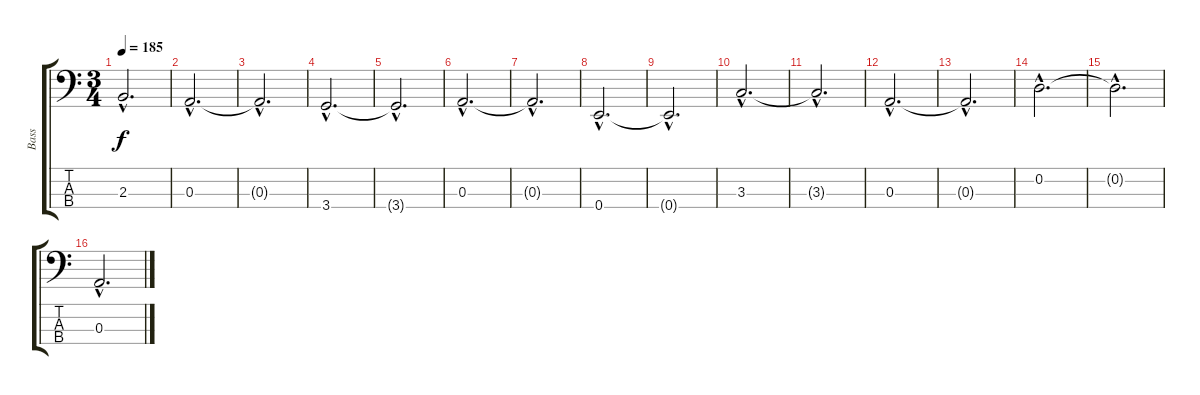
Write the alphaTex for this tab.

\track ("Bass" "Bass") {instrument electricbassfinger}
\staff {score tabs}
\tuning (G2 D2 A1 E1) {hide}
\ts (3 4)
\tempo 185
\clef f4
\ks c
2.3{hac}.2{d dy f} |
0.3{hac}.2{d} |
0.3{hac t}.2{d} |
3.4{hac}.2{d} |
3.4{hac t}.2{d} |
0.3{hac}.2{d} |
0.3{hac t}.2{d} |
0.4{hac}.2{d} |
0.4{hac t}.2{d} |
3.3{hac}.2{d} |
3.3{hac t}.2{d} |
0.3{hac}.2{d} |
0.3{hac t}.2{d} |
0.2{hac}.2{d} |
0.2{hac t}.2{d} |
0.3{hac}.2{d}
